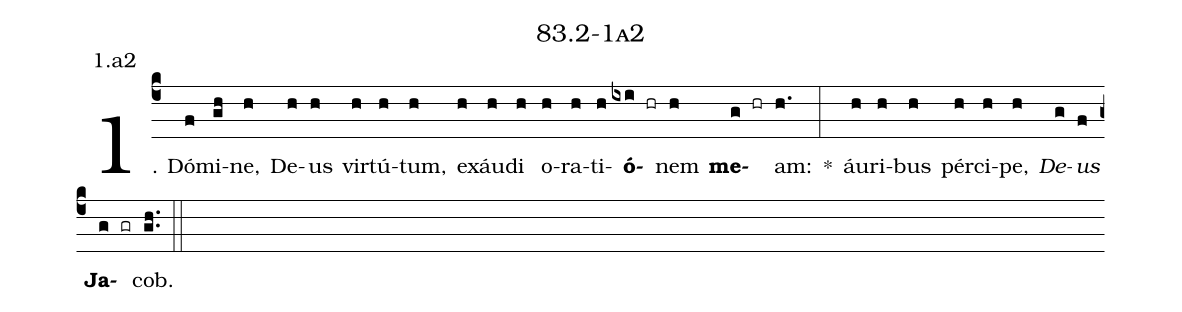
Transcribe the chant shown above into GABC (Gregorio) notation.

name: 83.2-1a2;
annotation: 1.a2;
%%
(c4)1. Dó(f)mi(gh)ne,(h) De(h)us(h) vir(h)tú(h)tum,(h) ex(h)áu(h)di(h) o(h)ra(h)ti(h)<b>ó</b>(ixi hr)nem(h) <b>me</b>(g hr)am:(h.) *(:) áu(h)ri(h)bus(h) pér(h)ci(h)pe,(h) <i>De</i>(g)<i>us</i>(f) <b>Ja</b>(g gr)cob.(gh..) (::)


%E(h) u(h) o(g) u(f) a(g) e.(gh..) (::)
